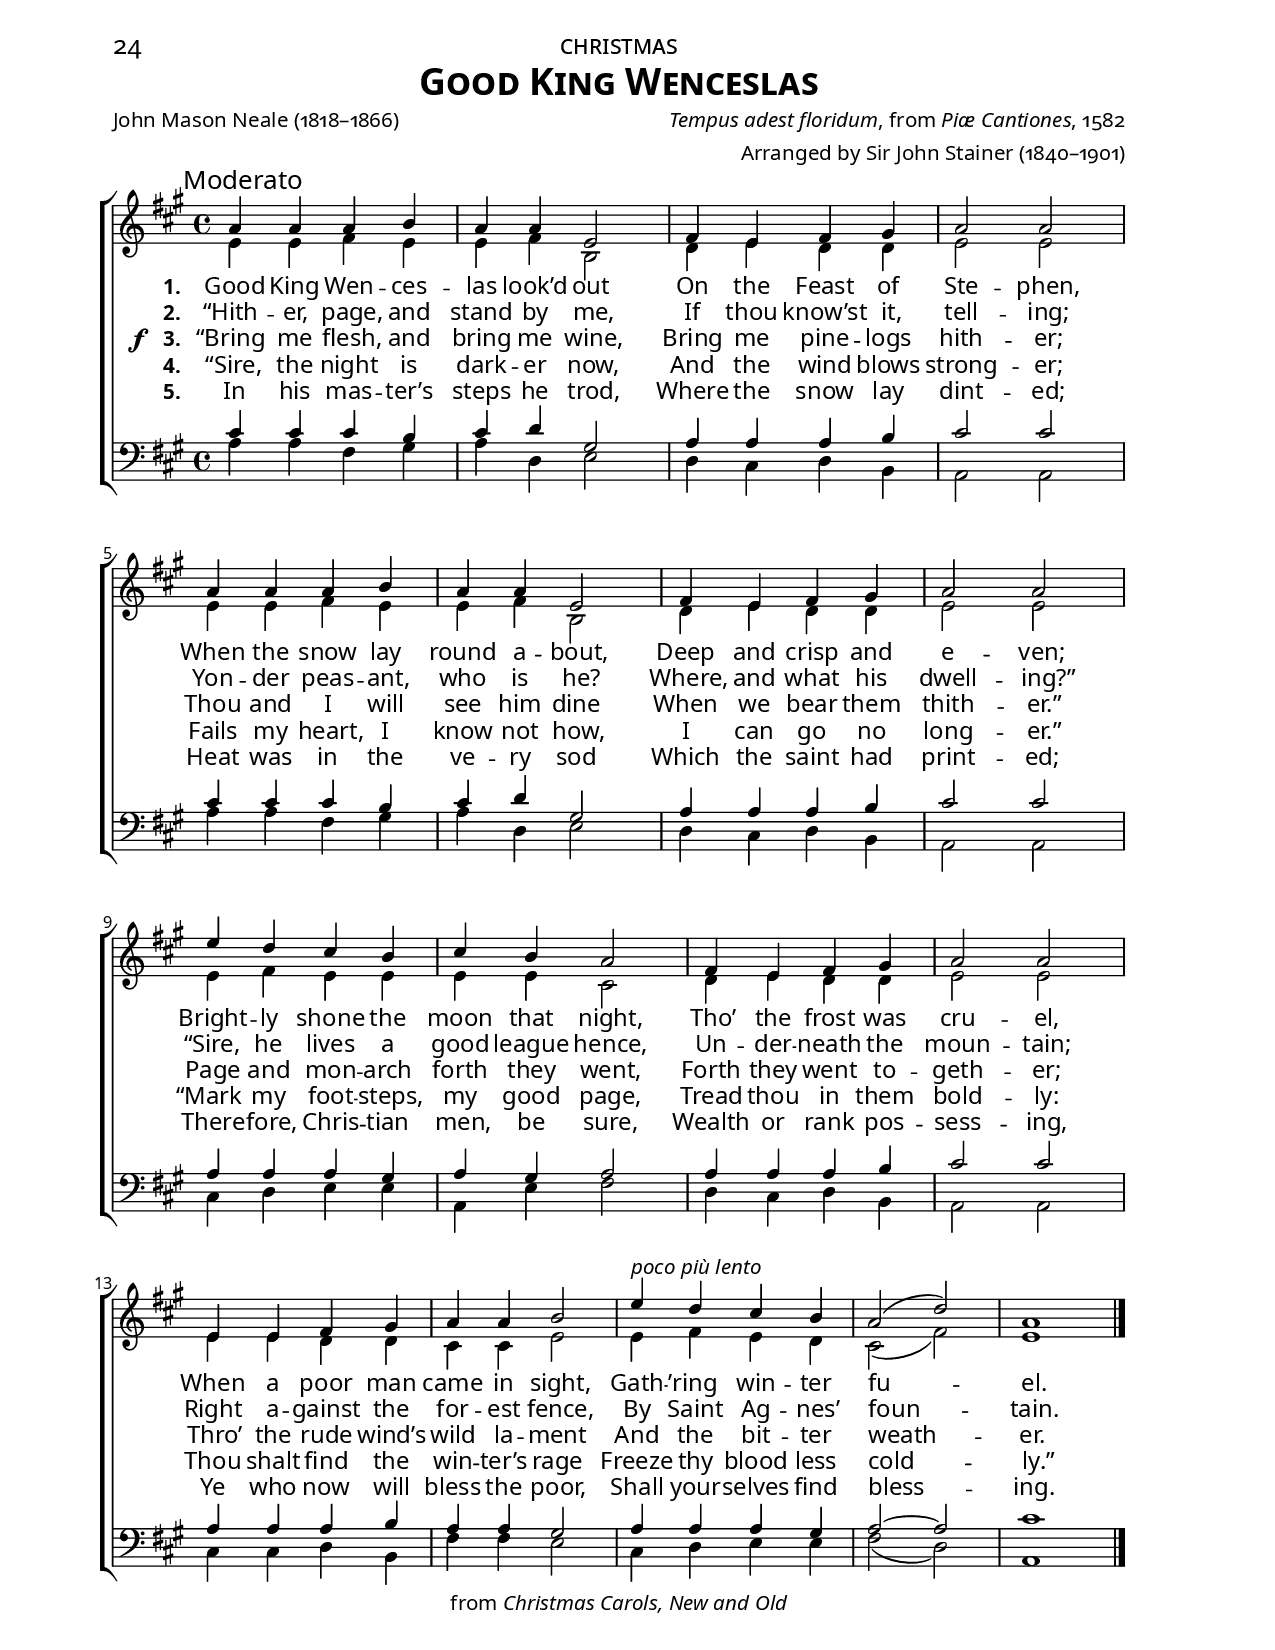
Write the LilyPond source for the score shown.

\version "2.14.2"
\include "util.ly"
\header {
  title = \markup{\override #'(font-name . "Garamond Premier Pro Semibold"){ \abs-fontsize #18 \smallCapsOldStyle"Good King Wenceslas"}}
  poet = \markup\oldStyleNum"John Mason Neale (1818–1866)"
  composer = \markup \concat{ \italic "Tempus adest floridum" ", from " \italic "Piæ Cantiones" \oldStyleNum", 1582"}
  arranger = \markup\oldStyleNum"Arranged by Sir John Stainer (1840–1901)"
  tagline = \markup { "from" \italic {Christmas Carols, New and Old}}
}
\paper {
  paper-height = 11\in
  paper-width = 8.5\in
  indent = 0\in
  %system-system-spacing = #'((basic-distance . 10) (padding . 0))
  system-system-spacing =
    #'((basic-distance . 0)
       (minimum-distance . 0)
       (padding . -15)
       (stretchability . 100))
  ragged-last-bottom = ##f
  ragged-bottom = ##f
  two-sided = ##t
  inner-margin = 1\in
  outer-margin = 0.75\in
  top-margin = 0.26\in
  bottom-margin = 0.25\in
  first-page-number = #024
  print-first-page-number = ##t
  headerLine = \markup{\override #'(font-name . "Garamond Premier Pro") \smallCapsOldStyle"christmas"}
  oddHeaderMarkup = \markup\fill-line{
     \override #'(font-name . "Garamond Premier Pro")\abs-fontsize #12.5
     \combine 
        \fill-line{"" \on-the-fly #print-page-number-check-first
        \oldStylePageNum""
        }
        \fill-line{\headerLine}
  }
  evenHeaderMarkup = \markup {
     \override #'(font-name . "Garamond Premier Pro")\abs-fontsize #12.5
     \combine
        \on-the-fly #print-page-number-check-first
        \oldStylePageNum""
        \fill-line{\headerLine}
  }
}
#(set-global-staff-size 18) \paper{ #(define fonts (make-pango-font-tree "Garamond Premier Pro" "Garamond Premier Pro" "Garamond Premier Pro" (/ 18 20))) }
global = {
  \key a \major
  \time 4/4
  \override DynamicLineSpanner #'staff-padding = #0.0
  \override DynamicLineSpanner #'Y-extent = #'(0.2 . -0.2)
  \override TextScript #'staff-padding = #0.0
  \override TextScript #'Y-extent = #'(0 . -0)
}

sopMusic = \relative c'' {
  \once \override Score.RehearsalMark #'self-alignment-X = #LEFT
  \mark "Moderato"
  a4 a a b |
  a a e2 |
  fis4 e fis gis |
  a2 a |
  
  a4 a a b |
  a a e2 |
  fis4 e fis gis |
  a2 a |
  
  e'4 d cis b |
  cis b a2 |
  fis4 e fis gis |
  a2 a |
  
  e4 e fis gis |
  a a b2 |
  e4^\markup\italic"poco più lento" d cis b |
  a2( d) |
  a1 \bar "|."
}
sopWords = \lyricmode {
  
}

altoMusic = \relative c' {
  e4 e fis e |
  e fis b,2 |
  d4 e d d |
  e2 e |
  
  e4 e fis e |
  e fis b,2 |
  d4 e d d |
  e2 e |
  
  e4 fis e e |
  e e cis2 |
  d4 e d d |
  e2 e |
  
  e4 e d d |
  cis cis e2 |
  e4 fis e d |
  cis2( fis) |
  e1 \bar "|."
}
altoWords = \lyricmode {
  \dropLyricsIX
  \set stanza = #"1. "
  Good King Wen -- ces -- las look’d out
  On the Feast of Ste -- phen,
  When the snow lay round a -- bout,
  Deep and crisp and e -- ven;
  Bright -- ly shone the moon that night,
  Tho’ the frost was cru -- el,
  When a poor man came in sight,
  Gath -- ’ring win -- ter fu -- el.
}
altoWordsII = \lyricmode {
  \dropLyricsIX
  \set stanza = #"2. "
  “Hith -- er, page, and stand by me,
  If thou know’st it, tell -- ing;
  Yon -- der peas -- ant, who is he?
  Where, and what his dwell -- ing?”
  “Sire, he lives a good league hence,
  Un -- der -- neath the moun -- tain;
  Right a -- gainst the for -- est fence,
  By Saint Ag -- nes’ foun -- tain.
}
altoWordsIII = {
  \dropLyricsIX
  \set stanza = \markup{\dynamic"f  " "3. "}
  \lyricmode {
    “Bring me flesh, and bring me wine,
    Bring me pine -- logs hith -- er;
    Thou and I will see him dine
    When we bear them thith -- er.”
    Page and mon -- arch forth they went,
    Forth they went to -- geth -- er;
    Thro’ the rude wind’s wild la -- ment
    And the bit -- ter weath -- er.
  }
}
altoWordsIV = \lyricmode {
  \dropLyricsIX
  \set stanza = #"4. "
  “Sire, the night is dark -- er now,
  And the wind blows strong -- er;
  Fails my heart, I know not how,
  I can go no long -- er.”
  “Mark my foot -- steps, my good page,
  Tread thou in them bold -- ly:
  Thou shalt find the win -- ter’s rage
  Freeze thy blood less cold -- ly.”
}
altoWordsV = \lyricmode {
  \dropLyricsIX
  \set stanza = #"5. "
  In his mas -- ter’s steps he trod,
  Where the snow lay dint -- ed;
  Heat was in the ve -- ry sod
  Which the saint had print -- ed;
  There -- fore, Chris -- tian men, be sure,
  Wealth or rank pos -- sess -- ing,
  Ye who now will bless the poor,
  Shall your -- selves find bless -- ing.
}
tenorMusic = \relative c' {
  cis4 cis cis b |
  cis d gis,2 |
  a4 a a b |
  cis2 cis |
  
  cis4 cis cis b |
  cis d gis,2 |
  a4 a a b |
  cis2 cis |
  
  a4 a a gis |
  a gis a2 |
  a4 a a b |
  cis2 cis |
  
  a4 a a b |
  a a gis2 |
  a4 a a gis |
  a2~ a |
  cis1 \bar "|."
}
tenorWords = \lyricmode {

}

bassMusic = \relative c' {
  a4 a fis gis |
  a d, e2 |
  d4 cis d b |
  a2 a |
  
  a'4 a fis gis |
  a d, e2 |
  d4 cis d b |
  a2 a |
  
  cis4 d e e |
  a, e' fis2 |
  d4 cis d b |
  a2 a |
  
  cis4 cis d b |
  fis' fis e2 |
  cis4 d e e |
  fis2( d) |
  a1 \bar "|."
}
bassWords = \lyricmode {

}

\score {
  <<
   \new ChoirStaff <<
%    \new Lyrics = sopranos \with { \override VerticalAxisGroup #'nonstaff-relatedstaff-spacing = #'((basic-distance . 1)) }
    \new Staff = women <<
      \new Voice = "sopranos" { \voiceOne << \global \sopMusic >> }
      \new Voice = "altos" { \voiceTwo << \global \altoMusic >> }
    >>
    \new Lyrics \with { alignAboveContext = #"women" \override VerticalAxisGroup #'nonstaff-relatedstaff-spacing = #'((basic-distance . 1))} \lyricsto "sopranos" \sopWords
    \new Lyrics = "altosV"  \with { alignBelowContext = #"women" } \lyricsto "sopranos" \altoWordsV
    \new Lyrics = "altosIV"  \with { alignBelowContext = #"women" } \lyricsto "sopranos" \altoWordsIV
    \new Lyrics = "altosIII"  \with { alignBelowContext = #"women" } \lyricsto "sopranos" \altoWordsIII
    \new Lyrics = "altosII"  \with { alignBelowContext = #"women" } \lyricsto "sopranos" \altoWordsII
    \new Lyrics = "altos"  \with { alignBelowContext = #"women" \override VerticalAxisGroup #'nonstaff-relatedstaff-spacing = #'((padding . -0.5)) } \lyricsto "sopranos" \altoWords
   \new Staff = men <<
      \clef bass
      \new Voice = "tenors" { \voiceOne << \global \tenorMusic >> }
      \new Voice = "basses" { \voiceTwo << \global \bassMusic >> }
    >>
    \new Lyrics \with { alignAboveContext = #"men" \override VerticalAxisGroup #'nonstaff-relatedstaff-spacing = #'((basic-distance . 1)) } \lyricsto "tenors" \tenorWords
    \new Lyrics \with { alignBelowContext = #"men" \override VerticalAxisGroup #'nonstaff-relatedstaff-spacing = #'((basic-distance . 1)) } \lyricsto "basses" \bassWords
  >>
%    \new PianoStaff << \new Staff { \new Voice { \pianoRH } } \new Staff { \clef "bass" \pianoLH } >>
  >>
  \layout {
  \context {
    \Lyrics
    \override LyricText #'font-size = #1.3
  }
    \context {
      \Score
      %\override SpacingSpanner #'base-shortest-duration = #(ly:make-moment 1 8)
      %\override SpacingSpanner #'common-shortest-duration = #(ly:make-moment 1 4)
    }
    \context {
      % Remove all empty staves
      % \Staff \RemoveEmptyStaves \override VerticalAxisGroup #'remove-first = ##t
    }
    \context {
      \Lyrics
      \override LyricText #'X-offset = #center-on-word
    }
  }
}

